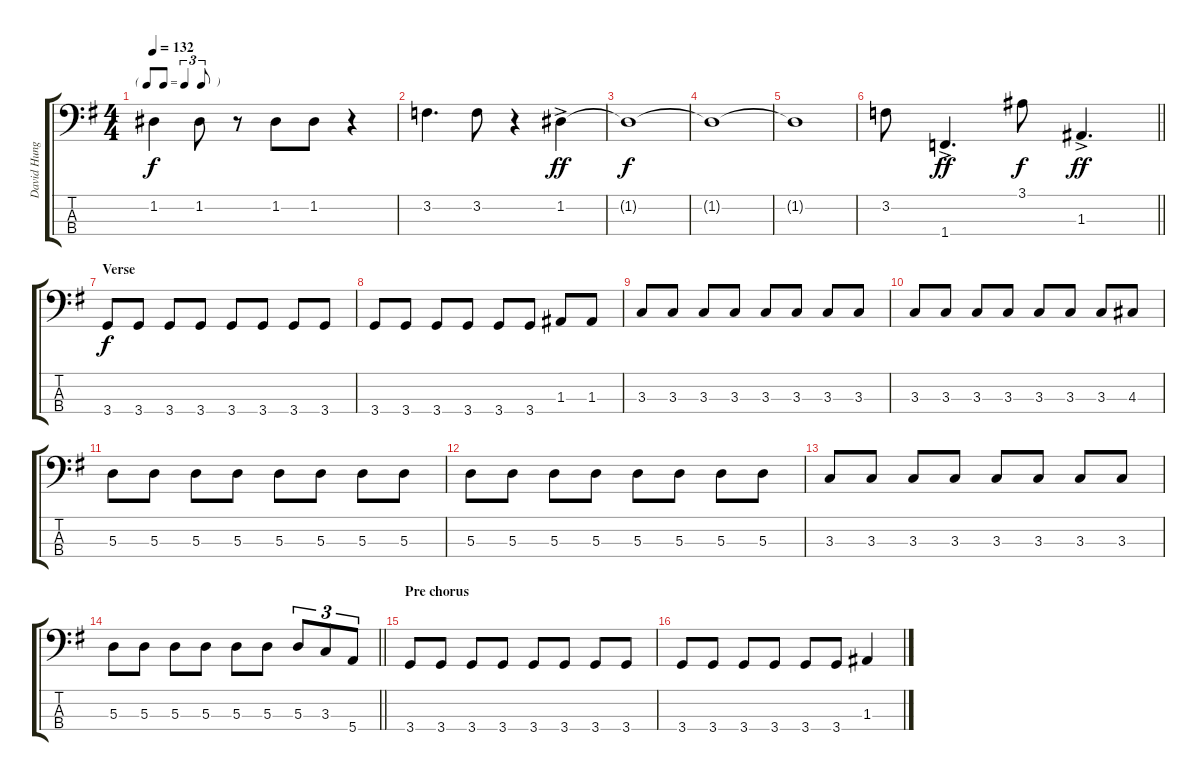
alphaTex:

\track ("David Hungate - Bass" "David Hung") {instrument electricbassfinger}
\staff {score tabs}
\tuning (G2 D2 A1 E1) {hide}
\ts (4 4)
\tf triplet8th
\tempo 132
\clef f4
\ks g
1.2{t}.4{dy f} 1.2.8 r.8 1.2.8 1.2.8 r.4 |
3.2.4{d} 3.2.8 r.4 1.2{ac}.4{dy ff} |
1.2{t}.1{dy f} |
1.2{t}.1 |
1.2{t}.1 |
\barLineRight lightlight
3.2.8 1.4{ac}.4{d dy ff} 3.1.8{dy f} 1.3{ac}.4{d dy ff} |
\section ("" "Verse")
3.4.8{dy f} 3.4.8 3.4.8 3.4.8 3.4.8 3.4.8 3.4.8 3.4.8 |
3.4.8 3.4.8 3.4.8 3.4.8 3.4.8 3.4.8 1.3.8 1.3.8 |
3.3.8 3.3.8 3.3.8 3.3.8 3.3.8 3.3.8 3.3.8 3.3.8 |
3.3.8 3.3.8 3.3.8 3.3.8 3.3.8 3.3.8 3.3.8 4.3.8 |
5.3.8 5.3.8 5.3.8 5.3.8 5.3.8 5.3.8 5.3.8 5.3.8 |
5.3.8 5.3.8 5.3.8 5.3.8 5.3.8 5.3.8 5.3.8 5.3.8 |
3.3.8 3.3.8 3.3.8 3.3.8 3.3.8 3.3.8 3.3.8 3.3.8 |
\barLineRight lightlight
5.3.8 5.3.8 5.3.8 5.3.8 5.3.8 5.3.8 5.3.8{tu (3 2)} 3.3.8{tu (3 2)} 5.4.8{tu (3 2)} |
\section ("" "Pre chorus")
3.4.8 3.4.8 3.4.8 3.4.8 3.4.8 3.4.8 3.4.8 3.4.8 |
3.4.8 3.4.8 3.4.8 3.4.8 3.4.8 3.4.8 1.3.4
